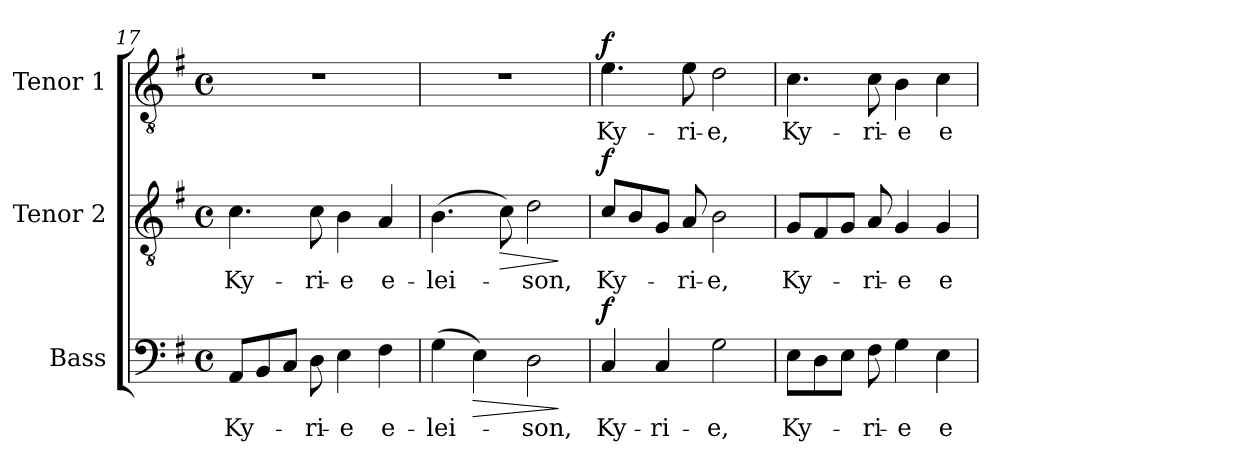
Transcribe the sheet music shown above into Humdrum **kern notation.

**kern	**text	**dynam	**kern	**text	**dynam	**kern	**text	**dynam
*part3	*part3	*part3	*part2	*part2	*part2	*part1	*part1	*part1
*staff3	*staff3	*staff3	*staff2	*staff2	*staff2	*staff1	*staff1	*staff1
*I"Bass	*	*	*I"Tenor 2	*	*	*I"Tenor 1	*	*
*I'B.	*	*	*I'T. 2	*	*	*I'T. 1	*	*
*clefF4	*	*	*clefGv2	*	*	*clefGv2	*	*
*k[f#]	*	*	*k[f#]	*	*	*k[f#]	*	*
*G:	*	*	*G:	*	*	*G:	*	*
*M4/4	*	*	*M4/4	*	*	*M4/4	*	*
*met(c)	*	*	*met(c)	*	*	*met(c)	*	*
=17	=17	=17	=17	=17	=17	=17	=17	=17
!	!LO:LY:b	!	!	!LO:LY:b	!	!	!	!
8AA/L	Ky-	.	4.c\	Ky-	.	1r	.	.
8BB/	.	.	.	.	.	.	.	.
8C/J	.	.	.	.	.	.	.	.
!	!LO:LY:b	!	!	!LO:LY:b	!	!	!	!
8D\	-ri-	.	8c\	-ri-	.	.	.	.
!	!LO:LY:b	!	!	!LO:LY:b	!	!	!	!
4E\	-e	.	4B\	-e	.	.	.	.
!	!LO:LY:b	!	!	!LO:LY:b	!	!	!	!
4F#\	e-	.	4A/	e-	.	.	.	.
!!LO:PB:g=z
=18	=18	=18	=18	=18	=18	=18	=18	=18
!	!LO:LY:b	!	!	!LO:LY:b	!	!	!	!
(>4G\	-lei-	.	(>4.B\	-lei-	.	1r	.	.
!	!	!LO:HP:b	!	!	!	!	!	!
4E\)	.	>	.	.	.	.	.	.
!	!	!	!	!	!LO:HP:b	!	!	!
.	.	.	8c\)	.	>	.	.	.
!	!LO:LY:b	!	!	!LO:LY:b	!	!	!	!
2D\	-son,	.	2d\	-son,	.	.	.	.
.	.	]	.	.	]	.	.	.
=19	=19	=19	=19	=19	=19	=19	=19	=19
!	!LO:LY:b	!LO:DY:a	!	!LO:LY:b	!LO:DY:a	!	!LO:LY:b	!LO:DY:a
4C/	Ky-	f	8c/L	Ky-	f	4.e\	Ky-	f
.	.	.	8B/	.	.	.	.	.
!	!LO:LY:b	!	!	!	!	!	!	!
4C/	-ri-	.	8G/J	.	.	.	.	.
!	!	!	!	!LO:LY:b	!	!	!LO:LY:b	!
.	.	.	8A/	-ri-	.	8e\	-ri-	.
!	!LO:LY:b	!	!	!LO:LY:b	!	!	!LO:LY:b	!
2G\	-e,	.	2B\	-e,	.	2d\	-e,	.
=20	=20	=20	=20	=20	=20	=20	=20	=20
!	!LO:LY:b	!	!	!LO:LY:b	!	!	!LO:LY:b	!
8E\L	Ky-	.	8G/L	Ky-	.	4.c\	Ky-	.
8D\	.	.	8F#/	.	.	.	.	.
8E\J	.	.	8G/J	.	.	.	.	.
!	!LO:LY:b	!	!	!LO:LY:b	!	!	!LO:LY:b	!
8F#\	-ri-	.	8A/	-ri-	.	8c\	-ri-	.
!	!LO:LY:b	!	!	!LO:LY:b	!	!	!LO:LY:b	!
4G\	-e	.	4G/	-e	.	4B\	-e	.
!	!LO:LY:b	!	!	!LO:LY:b	!	!	!LO:LY:b	!
4E\	e-	.	4G/	e-	.	4c\	e-	.
=	=	=	=	=	=	=	=	=
*-	*-	*-	*-	*-	*-	*-	*-	*-
